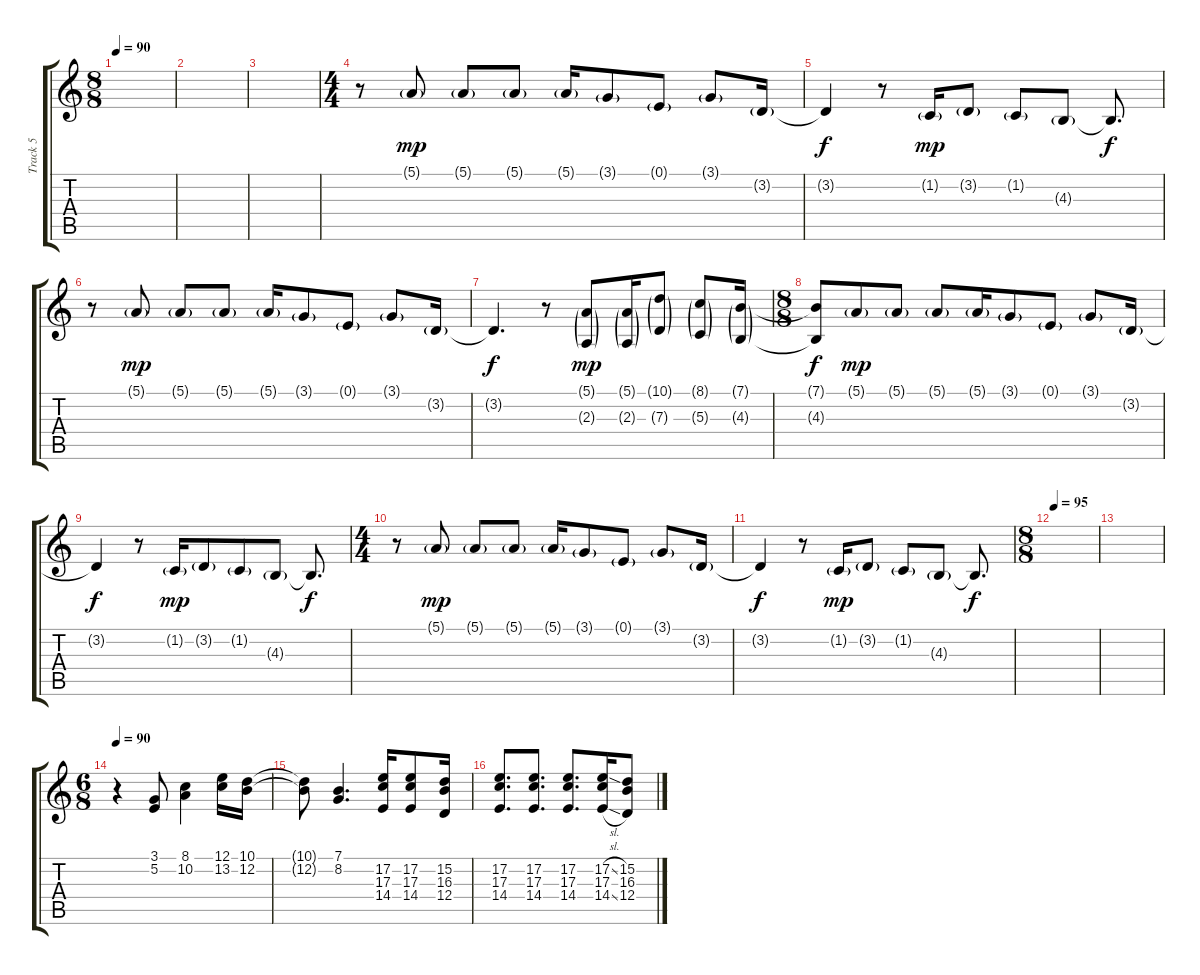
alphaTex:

\track ("Track 5" "Track 5") {instrument flute}
\staff {score tabs}
\tuning (E4 B3 G3 D3 A2 E2) {hide}
\ts (8 8)
\tempo 90
\clef g2
\ks c
|
|
|
\ts (4 4)
r.8 5.1{g}.8{dy mp} 5.1{g}.8 5.1{g}.8 5.1{g}.16 3.1{g}.8 0.1{g}.8 3.1{g}.8 3.2{g}.16 |
3.2{t}.4{dy f} r.8 1.2{g}.16{dy mp} 3.2{g}.8 1.2{g}.8 4.3{g}.8 4.3{t}.8{d dy f} |
r.8 5.1{g}.8{dy mp} 5.1{g}.8 5.1{g}.8 5.1{g}.16 3.1{g}.8 0.1{g}.8 3.1{g}.8 3.2{g}.16 |
3.2{t}.4{d dy f} r.8 (5.1{g} 2.3{g}).8{dy mp} (5.1{g} 2.3{g}).16 (10.1{g} 7.3{g}).8 (8.1{g} 5.3{g}).8 (7.1{g} 4.3{g}).16 |
\ts (8 8)
(7.1{t} 4.3{t}).8{dy f} 5.1{g}.8{dy mp} 5.1{g}.8 5.1{g}.8 5.1{g}.16 3.1{g}.8 0.1{g}.8 3.1{g}.8 3.2{g}.16 |
3.2{t}.4{dy f} r.8 1.2{g}.16{dy mp} 3.2{g}.8 1.2{g}.8 4.3{g}.8 4.3{t}.8{d dy f} |
\ts (4 4)
r.8 5.1{g}.8{dy mp} 5.1{g}.8 5.1{g}.8 5.1{g}.16 3.1{g}.8 0.1{g}.8 3.1{g}.8 3.2{g}.16 |
3.2{t}.4{dy f} r.8 1.2{g}.16{dy mp} 3.2{g}.8 1.2{g}.8 4.3{g}.8 4.3{t}.8{d dy f} |
\ts (8 8)
\tempo 95
|
|
\ts (6 8)
\tempo 90
r.4 (3.1 5.2).8 (8.1 10.2).4 (12.1 13.2).16 (10.1 12.2).16 |
(10.1{t} 12.2{t}).8 (7.1 8.2).4{d} (17.2 17.3 14.4).16 (17.2 17.3 14.4).8 (15.2 16.3 12.4).16 |
(17.2 17.3 14.4).8{d} (17.2 17.3 14.4).8{d} (17.2 17.3 14.4).8{d} (17.2{sl} 17.3 14.4{sl}).16 (15.2 16.3 12.4).8
